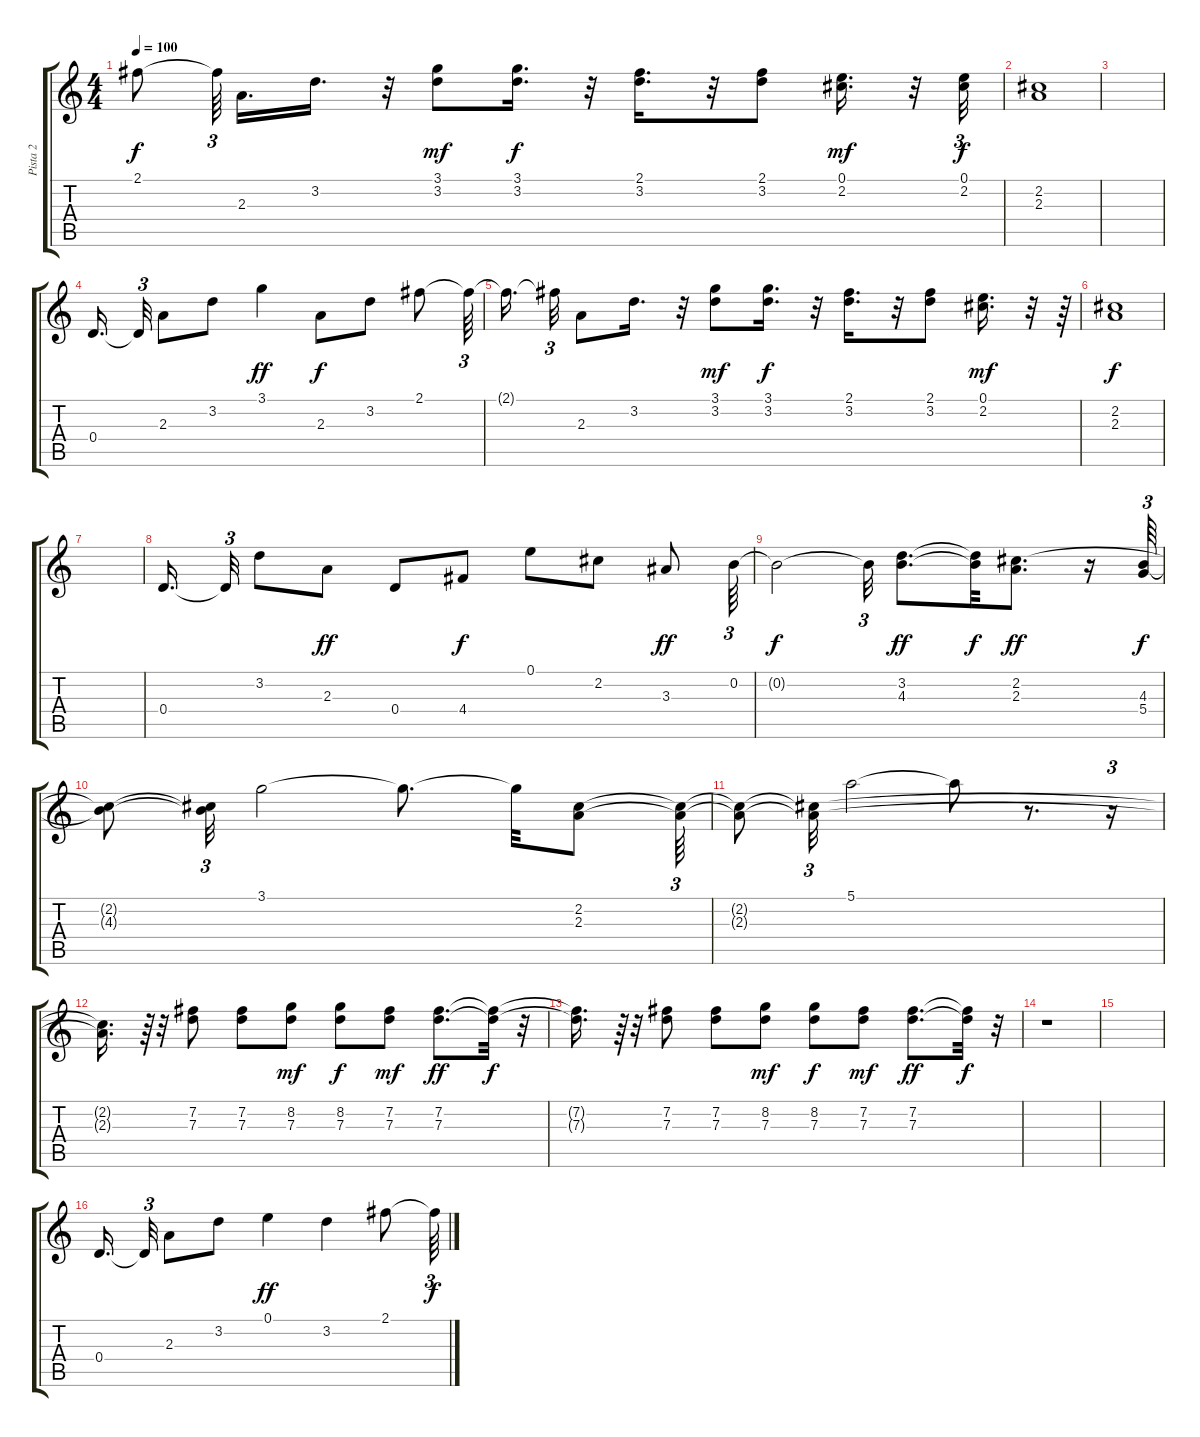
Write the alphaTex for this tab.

\track ("Pista 2" "Pista 2") {instrument acousticguitarsteel}
\staff {score tabs}
\tuning (E4 B3 G3 D3 A2 E2) {hide}
\ts (4 4)
\tempo 100
\clef g2
\ks c
2.1{t}.8{dy f} 2.1{t}.64{tu (3 2) beam splitsecondary} 2.3.16{d} 3.2.16{d} r.32 (3.1 3.2).8{dy mf} (3.1 3.2).16{d dy f} r.32 (2.1 3.2).16{d} r.32 (2.1 3.2).8 (0.1 2.2).16{d dy mf} r.32 (0.1 2.2).32{tu (3 2) dy f} |
(2.2 2.3).1 |
|
0.4.16{d beam splitsecondary} 0.4{t}.32{tu (3 2)} 2.3.8 3.2.8 3.1.4{dy ff} 2.3.8{dy f} 3.2.8 2.1.8 2.1{t}.64{tu (3 2)} |
2.1{t}.16{d beam splitsecondary} 2.1{t}.32{tu (3 2)} 2.3.8 3.2.16{d} r.32 (3.1 3.2).8{dy mf} (3.1 3.2).16{d dy f} r.32 (2.1 3.2).16{d} r.32 (2.1 3.2).8 (0.1 2.2).16{d dy mf} r.32 r.64{tu (3 2)} |
(2.2 2.3).1{dy f} |
|
0.4.16{d beam splitsecondary} 0.4{t}.32{tu (3 2)} 3.2.8 2.3.8{dy ff} 0.4.8 4.4.8{dy f} 0.1.8 2.2.8 3.3.8{dy ff} 0.2.64{tu (3 2)} |
0.2{t}.2{dy f} 0.2{t}.32{tu (3 2)} (3.2 4.3).8{d dy ff} (3.2{t} 4.3{t}).32{dy f} (2.2 2.3).8{d dy ff} r.16 (4.3 5.4).64{tu (3 2) dy f} |
(2.2{t} 4.3{t}).8 (2.2{t} 4.3{t}).32{tu (3 2)} 3.1.2 3.1{t}.8{d} 3.1{t}.32 (2.2 2.3).8 (2.2{t} 2.3{t}).64{tu (3 2)} |
(2.2{t} 2.3{t}).8 (2.2{t} 2.3{t}).32{tu (3 2)} 5.1.2 5.1{t}.8 r.8{d} r.16{tu (3 2)} |
(2.2{t} 2.3{t}).16{d} r.64{tu (3 2)} r.32 (7.2 7.3).8 (7.2 7.3).8 (8.2 7.3).8{dy mf} (8.2 7.3).8{dy f} (7.2 7.3).8{dy mf} (7.2 7.3).8{d dy ff} (7.2{t} 7.3{t}).32{dy f} r.32{tu (3 2)} |
(7.2{t} 7.3{t}).16{d} r.64{tu (3 2)} r.32 (7.2 7.3).8 (7.2 7.3).8 (8.2 7.3).8{dy mf} (8.2 7.3).8{dy f} (7.2 7.3).8{dy mf} (7.2 7.3).8{d dy ff} (7.2{t} 7.3{t}).32{dy f} r.32{tu (3 2)} |
r.1 |
|
0.4.16{d beam splitsecondary} 0.4{t}.32{tu (3 2)} 2.3.8 3.2.8 0.1.4{dy ff} 3.2.4 2.1.8 2.1{t}.64{tu (3 2) dy f}
